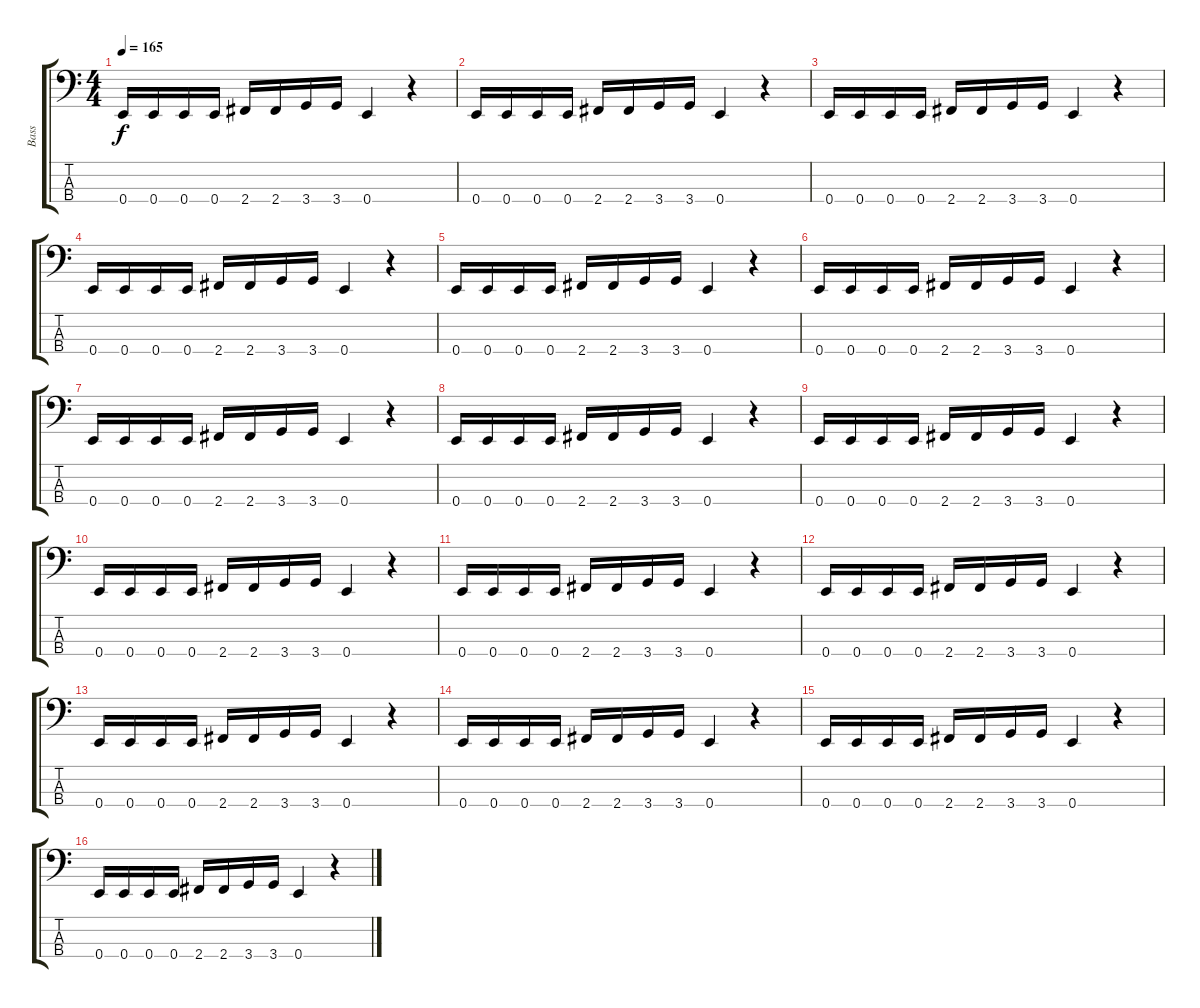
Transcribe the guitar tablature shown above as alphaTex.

\track ("Bass" "Bass") {instrument electricbassfinger}
\staff {score tabs}
\tuning (G2 D2 A1 E1) {hide}
\ts (4 4)
\tempo 165
\clef f4
\ks c
0.4.16{dy f} 0.4.16 0.4.16 0.4.16 2.4.16 2.4.16 3.4.16 3.4.16 0.4.4 r.4 |
0.4.16 0.4.16 0.4.16 0.4.16 2.4.16 2.4.16 3.4.16 3.4.16 0.4.4 r.4 |
0.4.16 0.4.16 0.4.16 0.4.16 2.4.16 2.4.16 3.4.16 3.4.16 0.4.4 r.4 |
0.4.16 0.4.16 0.4.16 0.4.16 2.4.16 2.4.16 3.4.16 3.4.16 0.4.4 r.4 |
0.4.16 0.4.16 0.4.16 0.4.16 2.4.16 2.4.16 3.4.16 3.4.16 0.4.4 r.4 |
0.4.16 0.4.16 0.4.16 0.4.16 2.4.16 2.4.16 3.4.16 3.4.16 0.4.4 r.4 |
0.4.16 0.4.16 0.4.16 0.4.16 2.4.16 2.4.16 3.4.16 3.4.16 0.4.4 r.4 |
0.4.16 0.4.16 0.4.16 0.4.16 2.4.16 2.4.16 3.4.16 3.4.16 0.4.4 r.4 |
0.4.16 0.4.16 0.4.16 0.4.16 2.4.16 2.4.16 3.4.16 3.4.16 0.4.4 r.4 |
0.4.16 0.4.16 0.4.16 0.4.16 2.4.16 2.4.16 3.4.16 3.4.16 0.4.4 r.4 |
0.4.16 0.4.16 0.4.16 0.4.16 2.4.16 2.4.16 3.4.16 3.4.16 0.4.4 r.4 |
0.4.16 0.4.16 0.4.16 0.4.16 2.4.16 2.4.16 3.4.16 3.4.16 0.4.4 r.4 |
0.4.16 0.4.16 0.4.16 0.4.16 2.4.16 2.4.16 3.4.16 3.4.16 0.4.4 r.4 |
0.4.16 0.4.16 0.4.16 0.4.16 2.4.16 2.4.16 3.4.16 3.4.16 0.4.4 r.4 |
0.4.16 0.4.16 0.4.16 0.4.16 2.4.16 2.4.16 3.4.16 3.4.16 0.4.4 r.4 |
0.4.16 0.4.16 0.4.16 0.4.16 2.4.16 2.4.16 3.4.16 3.4.16 0.4.4 r.4
